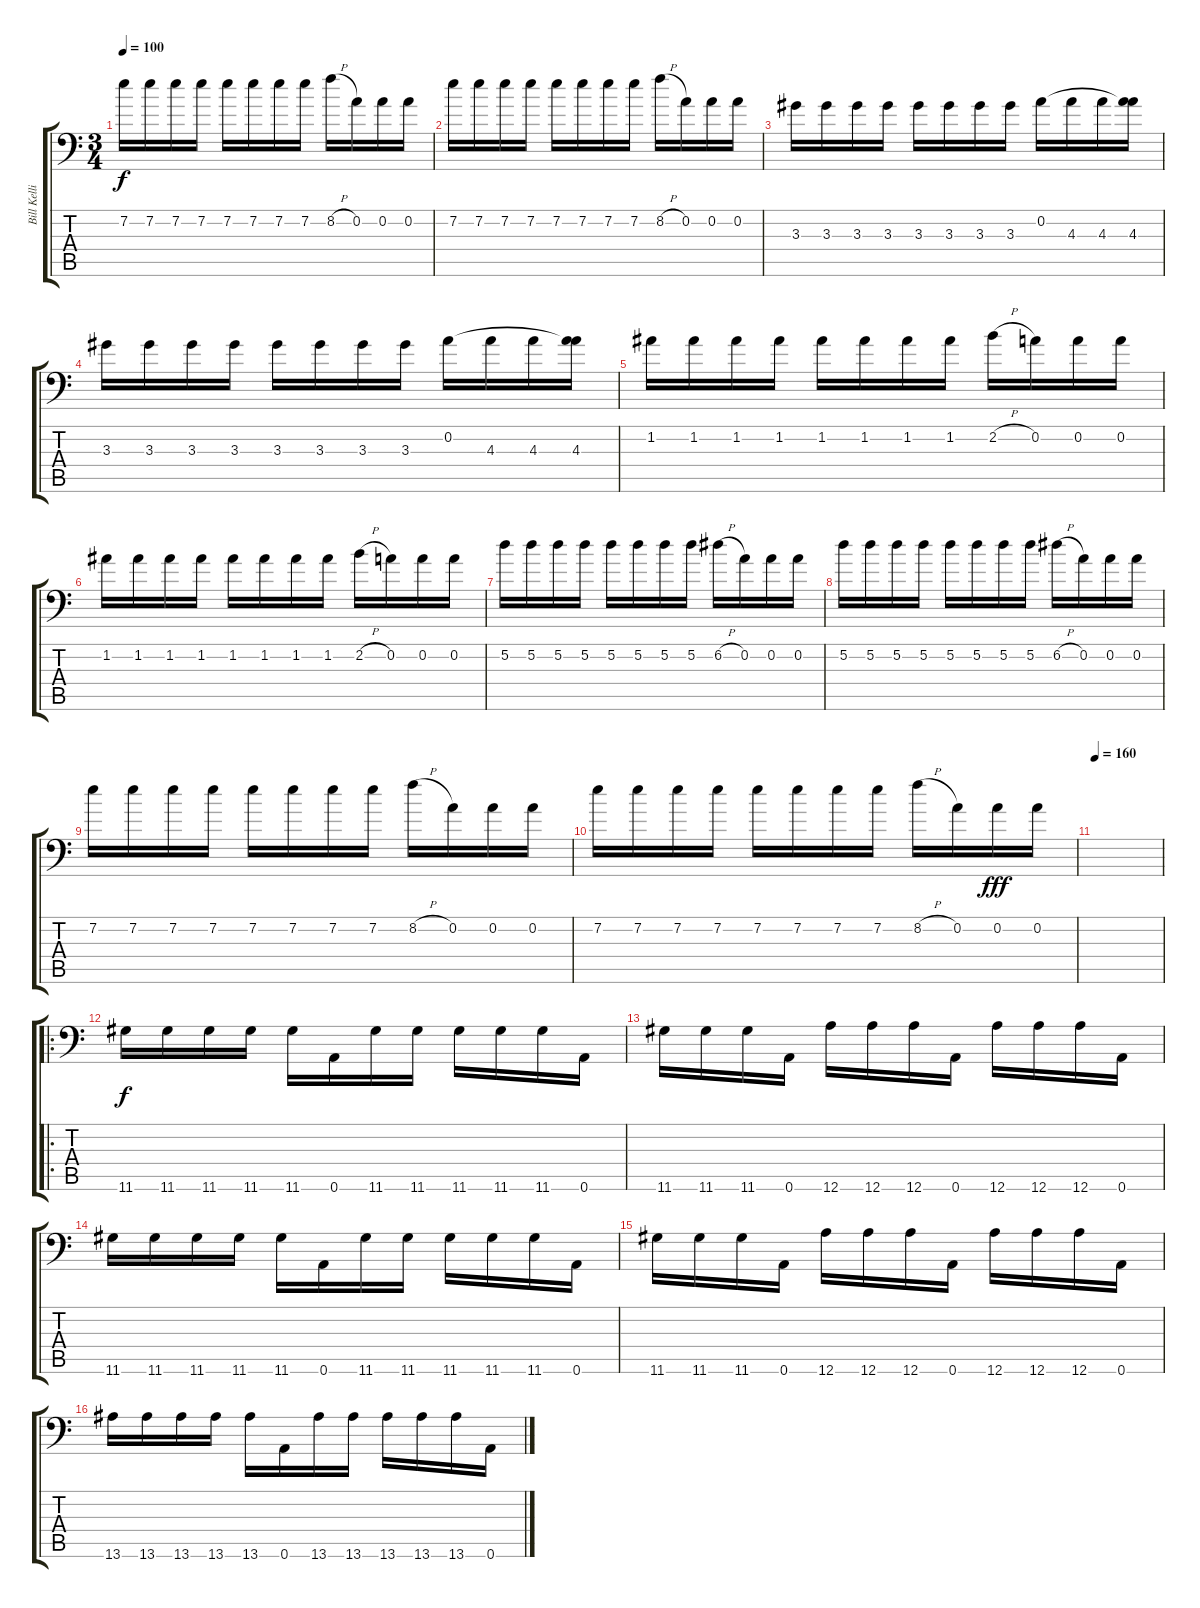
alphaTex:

\track ("Bill Kelliher" "Bill Kelli") {instrument distortionguitar}
\staff {score tabs}
\tuning (D4 A3 F3 C3 G2 A1) {hide}
\ts (3 4)
\tempo 100
\clef f4
\ks c
7.2.16{dy f} 7.2.16 7.2.16 7.2.16 7.2.16 7.2.16 7.2.16 7.2.16 8.2{h}.16 0.2.16 0.2.16 0.2.16 |
7.2.16 7.2.16 7.2.16 7.2.16 7.2.16 7.2.16 7.2.16 7.2.16 8.2{h}.16 0.2.16 0.2.16 0.2.16 |
3.3.16 3.3.16 3.3.16 3.3.16 3.3.16 3.3.16 3.3.16 3.3.16 0.2.16 4.3.16 4.3.16 (0.2{t} 4.3).16 |
3.3.16 3.3.16 3.3.16 3.3.16 3.3.16 3.3.16 3.3.16 3.3.16 0.2.16 4.3.16 4.3.16 (0.2{t} 4.3).16 |
1.2.16 1.2.16 1.2.16 1.2.16 1.2.16 1.2.16 1.2.16 1.2.16 2.2{h}.16 0.2.16 0.2.16 0.2.16 |
1.2.16 1.2.16 1.2.16 1.2.16 1.2.16 1.2.16 1.2.16 1.2.16 2.2{h}.16 0.2.16 0.2.16 0.2.16 |
5.2.16 5.2.16 5.2.16 5.2.16 5.2.16 5.2.16 5.2.16 5.2.16 6.2{h}.16 0.2.16 0.2.16 0.2.16 |
5.2.16 5.2.16 5.2.16 5.2.16 5.2.16 5.2.16 5.2.16 5.2.16 6.2{h}.16 0.2.16 0.2.16 0.2.16 |
7.2.16 7.2.16 7.2.16 7.2.16 7.2.16 7.2.16 7.2.16 7.2.16 8.2{h}.16 0.2.16 0.2.16 0.2.16 |
7.2.16 7.2.16 7.2.16 7.2.16 7.2.16 7.2.16 7.2.16 7.2.16 8.2{h}.16 0.2.16 0.2.16{dy fff} 0.2.16 |
\tempo 160
|
\ro
11.6.16{dy f} 11.6.16 11.6.16 11.6.16 11.6.16 0.6.16 11.6.16 11.6.16 11.6.16 11.6.16 11.6.16 0.6.16 |
11.6.16 11.6.16 11.6.16 0.6.16 12.6.16 12.6.16 12.6.16 0.6.16 12.6.16 12.6.16 12.6.16 0.6.16 |
11.6.16 11.6.16 11.6.16 11.6.16 11.6.16 0.6.16 11.6.16 11.6.16 11.6.16 11.6.16 11.6.16 0.6.16 |
11.6.16 11.6.16 11.6.16 0.6.16 12.6.16 12.6.16 12.6.16 0.6.16 12.6.16 12.6.16 12.6.16 0.6.16 |
13.6.16 13.6.16 13.6.16 13.6.16 13.6.16 0.6.16 13.6.16 13.6.16 13.6.16 13.6.16 13.6.16 0.6.16
